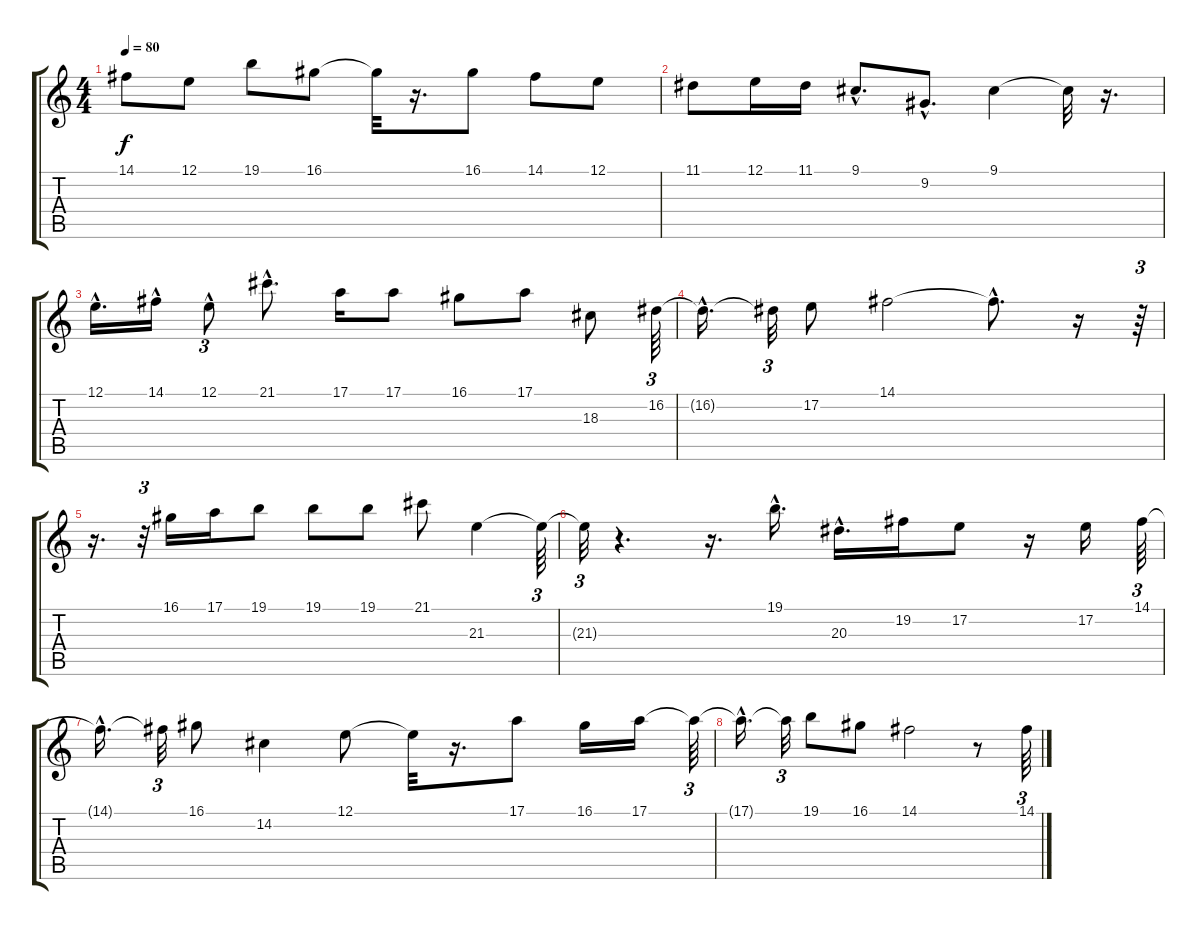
\track "" {instrument lead1square}
\staff {score tabs}
\tuning (E4 B3 G3 D3 A2 E2) {hide}
\ts (4 4)
\tempo 80
\clef g2
\ks c
14.1.8{dy f instrument lead1square} 12.1.8 19.1.8 16.1.8 16.1{t}.32 r.16{d} 16.1.8 14.1.8 12.1.8 |
11.1.8 12.1.16 11.1.16 9.1{hac}.8{d} 9.2{hac}.8{d} 9.1.4 9.1{t}.32 r.16{d} |
12.1{hac}.16{d} 14.1{hac}.16 12.1{hac}.8{tu (3 2)} 21.1{hac}.8{d} 17.1.16 17.1.8 16.1.8 17.1.8 18.3.8 16.2.64{tu (3 2)} |
16.2{hac t}.16{d} 16.2{t}.32{tu (3 2)} 17.2.8 14.1.2 14.1{hac t}.8{d} r.16 r.64{tu (3 2)} |
r.16{d} r.32{tu (3 2)} 16.1.16 17.1.16 19.1.8 19.1.8 19.1.8 21.1.8 21.3.4 21.3{t}.64{tu (3 2)} |
21.3{t}.32{tu (3 2)} r.4{d} r.16{d} 19.1{hac}.16{d} 20.3{hac}.16{d} 19.2.16 17.2.8 r.16 17.2.16 14.1.64{tu (3 2)} |
14.1{hac t}.16{d} 14.1{t}.32{tu (3 2)} 16.1.8 14.2.4 12.1.8 12.1{t}.32 r.16{d} 17.1.8 16.1.16 17.1.16 17.1{t}.64{tu (3 2)} |
17.1{hac t}.16{d} 17.1{t}.32{tu (3 2)} 19.1.8 16.1.8 14.1.2 r.8 14.1.64{tu (3 2)}
